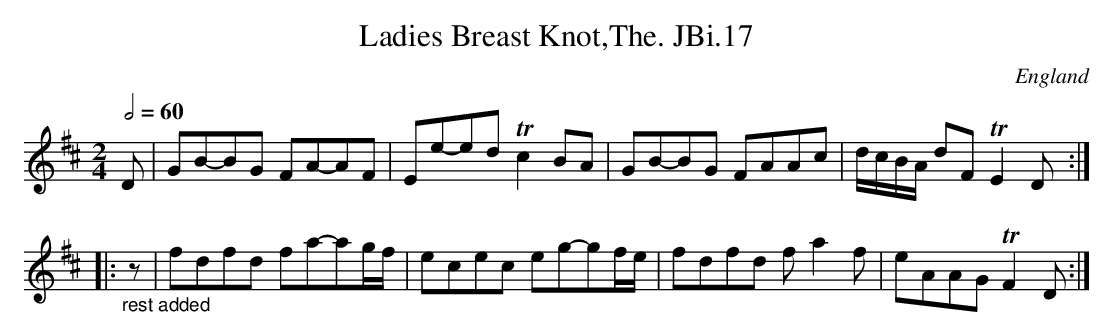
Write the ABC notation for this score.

X:1
T:Ladies Breast Knot,The. JBi.17
L:1/8
M:2/4
O:England
Q:1/2=60
K:D
D|GB-BG FA-AF|Ee-ed  Tc2BA|GB-BG FAAc|d/c/B/A/ dFTE2D:|!
|:"_rest added"z|fdfd fa-ag/f/|ecec eg-gf/e/|fdfd fa2f|eAAGTF2D:|
